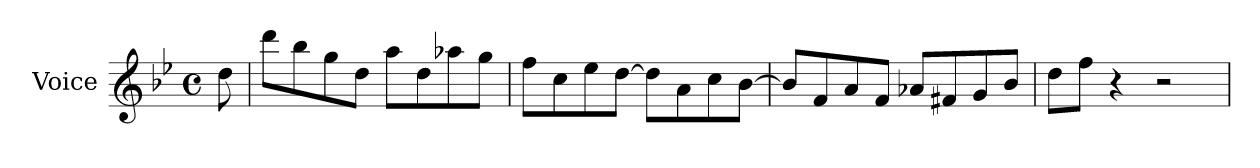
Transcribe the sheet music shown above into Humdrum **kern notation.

**kern
*part1
*staff1
*I"Voice
*I'Voice
*clefG2
*k[b-e-]
*M4/4
*met(c)
=
8dd\
=1
8ddd\L
8bb-\
8gg\
8dd\J
8aa\L
8dd\
8aa-X\
8gg\J
=2
8ff\L
8cc\
8ee-\
[>8dd\J
8dd\L]
8a\
8cc\
[>8b-\J
=3
8b-/L]
8f/
8a/
8f/J
8a-X/L
8f#X/
8g/
8b-/J
=4
8dd\L
8ff\J
4r
2rcc
=
*-
